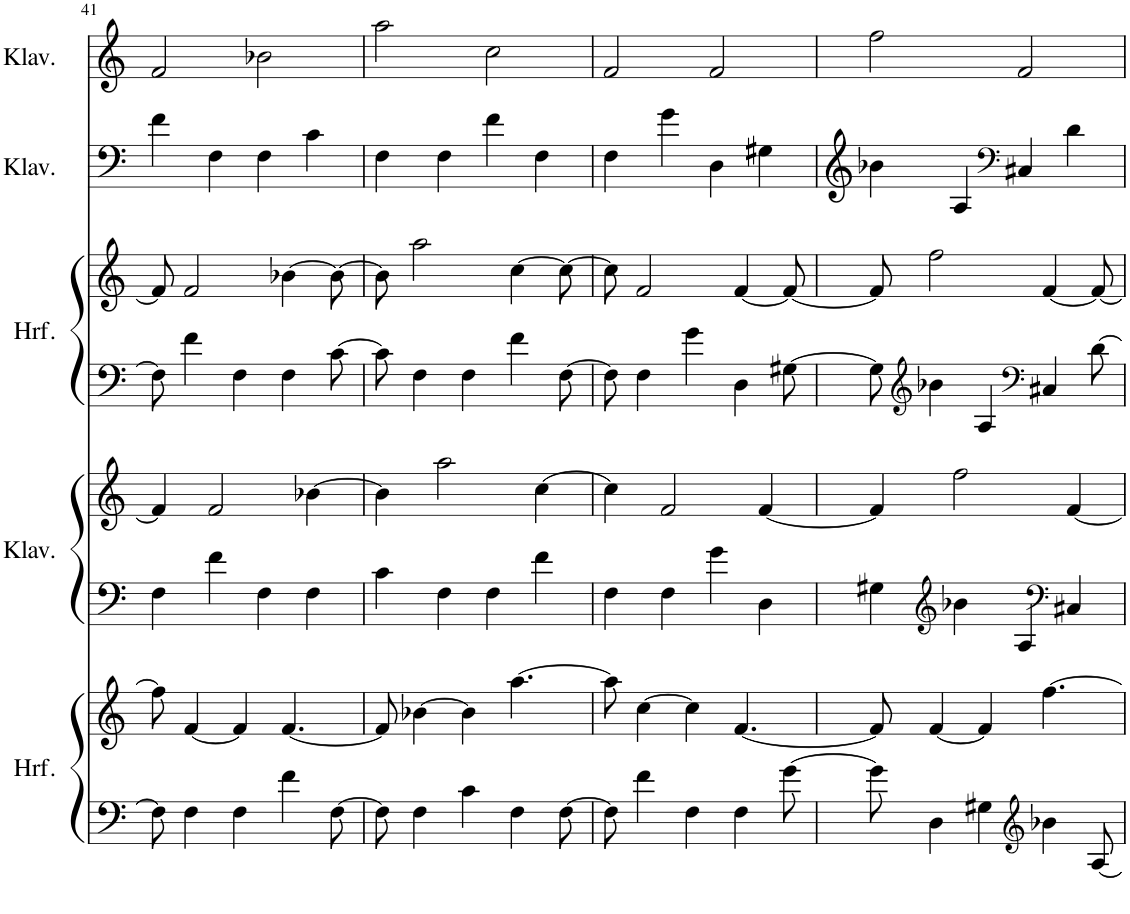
**kern	**kern	**kern	**kern	**kern	**kern	**kern	**kern
*part5	*part5	*part4	*part4	*part3	*part3	*part2	*part1
*staff8	*staff7	*staff6	*staff5	*staff4	*staff3	*staff2	*staff1
*I"Harfe	*	*I"Klavier	*	*I"Harfe	*	*I"Klavier	*I"Klavier
*I'Hrf.	*	*I'Klav.	*	*I'Hrf.	*	*I'Klav.	*I'Klav.
!!LO:PB:g=z
*clefF4	*clefG2	*clefF4	*clefG2	*clefF4	*clefG2	*clefF4	*clefG2
*k[]	*k[]	*k[]	*k[]	*k[]	*k[]	*k[]	*k[]
*M4/4	*M4/4	*M4/4	*M4/4	*M4/4	*M4/4	*M4/4	*M4/4
=41	=41	=41	=41	=41	=41	=41	=41
8F\]	8ff\]	4F\	4f/]	8F\]	8f/]	4f\	2f/
4F\	[4f/	.	.	4f\	2f/	.	.
.	.	4f\	2f/	.	.	4F\	.
4F\	4f/]	.	.	4F\	.	.	.
.	.	4F\	.	.	.	4F\	2b-X\
4f\	[4.f/	.	.	4F\	[4b-X\	.	.
.	.	4F\	[4b-X\	.	.	4c\	.
[8F\	.	.	.	[8c\	8b-\_	.	.
=42	=42	=42	=42	=42	=42	=42	=42
8F\]	8f/]	4c\	4b-\]	8c\]	8b-\]	4F\	2aa\
4F\	[4b-X\	.	.	4F\	2aa\	.	.
.	.	4F\	2aa\	.	.	4F\	.
4c\	4b-\]	.	.	4F\	.	.	.
.	.	4F\	.	.	.	4f\	2cc\
4F\	[4.aa\	.	.	4f\	[4cc\	.	.
.	.	4f\	[4cc\	.	.	4F\	.
[8F\	.	.	.	[8F\	8cc\_	.	.
=43	=43	=43	=43	=43	=43	=43	=43
8F\]	8aa\]	4F\	4cc\]	8F\]	8cc\]	4F\	2f/
4f\	[4cc\	.	.	4F\	2f/	.	.
.	.	4F\	2f/	.	.	4g\	.
4F\	4cc\]	.	.	4g\	.	.	.
.	.	4g\	.	.	.	4D\	2f/
4F\	[4.f/	.	.	4D\	[4f/	.	.
.	.	4D\	[4f/	.	.	4G#X\	.
[8g\	.	.	.	[8G#X\	8f/_	.	.
=44	=44	=44	=44	=44	=44	=44	=44
8g\]	8f/]	4G#X\	4f/]	8G#\]	8f/]	4b-X\	2ff\
*	*	*	*	*clefG2	*	*	*
4D\	[4f/	.	.	4b-X\	2ff\	.	.
*	*	*clefG2	*	*	*	*	*
.	.	4b-X\	2ff\	.	.	4A/	.
4G#X\	4f/]	.	.	4A/	.	.	.
*	*	*	*	*	*	*clefF4	*
.	.	4A/	.	.	.	4C#X/	2f/
*clefG2	*	*	*	*clefF4	*	*	*
4b-X\	[4.ff\	.	.	4C#X/	[4f/	.	.
*	*	*clefF4	*	*	*	*	*
.	.	4C#X/	[4f/	.	.	4d\	.
[8A/	.	.	.	[8d\	8f/_	.	.
=	=	=	=	=	=	=	=
*-	*-	*-	*-	*-	*-	*-	*-
